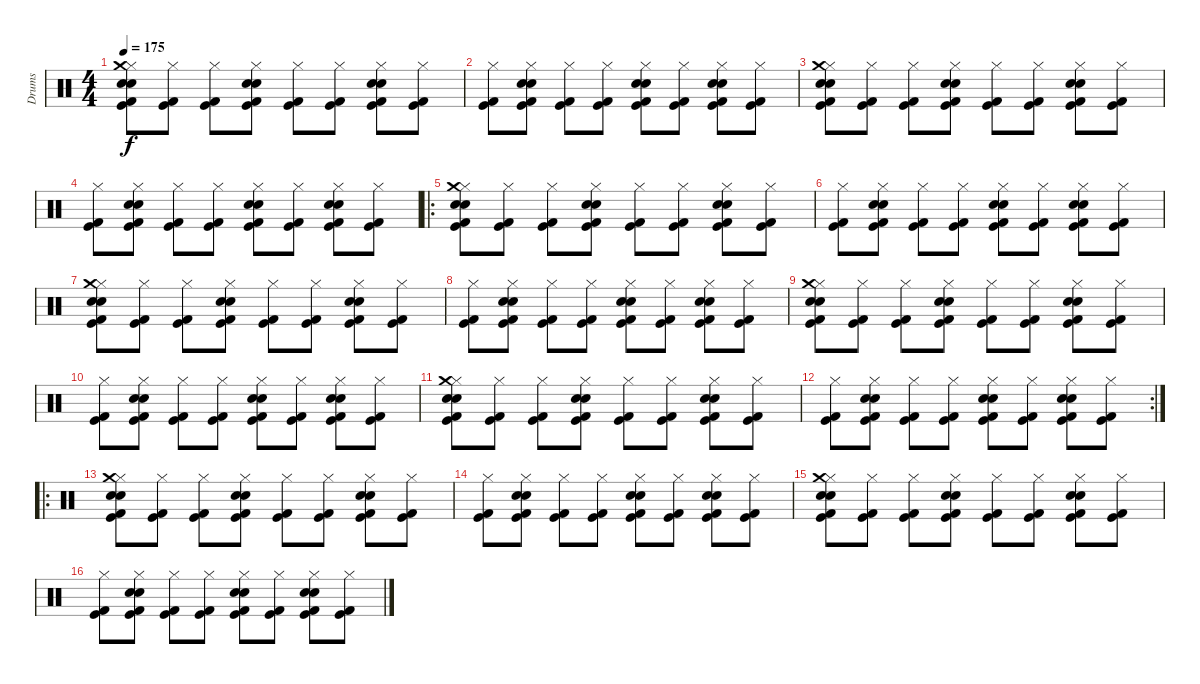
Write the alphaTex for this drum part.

\track ("Drums" "Drums") {instrument percussion}
\staff {score}
\articulation defaults
\ts (4 4)
\tempo 175
\clef neutral
\ks c
("Electric Snare (hit)" "Snare (hit) 2" "Hi-Hat (closed)" "Kick (hit) 2" "Kick (hit)" "Crash medium (hit)").8{dy f} ("Hi-Hat (closed)" "Kick (hit) 2" "Kick (hit)").8 ("Hi-Hat (closed)" "Kick (hit) 2" "Kick (hit)").8 ("Electric Snare (hit)" "Snare (hit) 2" "Hi-Hat (closed)" "Kick (hit) 2" "Kick (hit)").8 ("Hi-Hat (closed)" "Kick (hit) 2" "Kick (hit)").8 ("Hi-Hat (closed)" "Kick (hit) 2" "Kick (hit)").8 ("Electric Snare (hit)" "Snare (hit) 2" "Hi-Hat (closed)" "Kick (hit) 2" "Kick (hit)").8 ("Hi-Hat (closed)" "Kick (hit) 2" "Kick (hit)").8 |
("Hi-Hat (closed)" "Kick (hit) 2" "Kick (hit)").8 ("Snare (hit) 2" "Electric Snare (hit)" "Hi-Hat (closed)" "Kick (hit) 2" "Kick (hit)").8 ("Hi-Hat (closed)" "Kick (hit) 2" "Kick (hit)").8 ("Hi-Hat (closed)" "Kick (hit) 2" "Kick (hit)").8 ("Snare (hit) 2" "Electric Snare (hit)" "Hi-Hat (closed)" "Kick (hit) 2" "Kick (hit)").8 ("Hi-Hat (closed)" "Kick (hit) 2" "Kick (hit)").8 ("Electric Snare (hit)" "Snare (hit) 2" "Hi-Hat (closed)" "Kick (hit) 2" "Kick (hit)").8 ("Hi-Hat (closed)" "Kick (hit) 2" "Kick (hit)").8 |
("Electric Snare (hit)" "Snare (hit) 2" "Hi-Hat (closed)" "Kick (hit) 2" "Kick (hit)" "Crash medium (hit)").8 ("Hi-Hat (closed)" "Kick (hit) 2" "Kick (hit)").8 ("Hi-Hat (closed)" "Kick (hit) 2" "Kick (hit)").8 ("Electric Snare (hit)" "Snare (hit) 2" "Hi-Hat (closed)" "Kick (hit) 2" "Kick (hit)").8 ("Hi-Hat (closed)" "Kick (hit) 2" "Kick (hit)").8 ("Hi-Hat (closed)" "Kick (hit) 2" "Kick (hit)").8 ("Electric Snare (hit)" "Snare (hit) 2" "Hi-Hat (closed)" "Kick (hit) 2" "Kick (hit)").8 ("Hi-Hat (closed)" "Kick (hit) 2" "Kick (hit)").8 |
("Hi-Hat (closed)" "Kick (hit) 2" "Kick (hit)").8 ("Snare (hit) 2" "Electric Snare (hit)" "Hi-Hat (closed)" "Kick (hit) 2" "Kick (hit)").8 ("Hi-Hat (closed)" "Kick (hit) 2" "Kick (hit)").8 ("Hi-Hat (closed)" "Kick (hit) 2" "Kick (hit)").8 ("Snare (hit) 2" "Electric Snare (hit)" "Hi-Hat (closed)" "Kick (hit) 2" "Kick (hit)").8 ("Hi-Hat (closed)" "Kick (hit) 2" "Kick (hit)").8 ("Electric Snare (hit)" "Snare (hit) 2" "Hi-Hat (closed)" "Kick (hit) 2" "Kick (hit)").8 ("Hi-Hat (closed)" "Kick (hit) 2" "Kick (hit)").8 |
\ro
("Electric Snare (hit)" "Snare (hit) 2" "Hi-Hat (closed)" "Kick (hit) 2" "Kick (hit)" "Crash medium (hit)").8 ("Hi-Hat (closed)" "Kick (hit) 2" "Kick (hit)").8 ("Hi-Hat (closed)" "Kick (hit) 2" "Kick (hit)").8 ("Electric Snare (hit)" "Snare (hit) 2" "Hi-Hat (closed)" "Kick (hit) 2" "Kick (hit)").8 ("Hi-Hat (closed)" "Kick (hit) 2" "Kick (hit)").8 ("Hi-Hat (closed)" "Kick (hit) 2" "Kick (hit)").8 ("Electric Snare (hit)" "Snare (hit) 2" "Hi-Hat (closed)" "Kick (hit) 2" "Kick (hit)").8 ("Hi-Hat (closed)" "Kick (hit) 2" "Kick (hit)").8 |
("Hi-Hat (closed)" "Kick (hit) 2" "Kick (hit)").8 ("Snare (hit) 2" "Electric Snare (hit)" "Hi-Hat (closed)" "Kick (hit) 2" "Kick (hit)").8 ("Hi-Hat (closed)" "Kick (hit) 2" "Kick (hit)").8 ("Hi-Hat (closed)" "Kick (hit) 2" "Kick (hit)").8 ("Snare (hit) 2" "Electric Snare (hit)" "Hi-Hat (closed)" "Kick (hit) 2" "Kick (hit)").8 ("Hi-Hat (closed)" "Kick (hit) 2" "Kick (hit)").8 ("Electric Snare (hit)" "Snare (hit) 2" "Hi-Hat (closed)" "Kick (hit) 2" "Kick (hit)").8 ("Hi-Hat (closed)" "Kick (hit) 2" "Kick (hit)").8 |
("Electric Snare (hit)" "Snare (hit) 2" "Hi-Hat (closed)" "Kick (hit) 2" "Kick (hit)" "Crash medium (hit)").8 ("Hi-Hat (closed)" "Kick (hit) 2" "Kick (hit)").8 ("Hi-Hat (closed)" "Kick (hit) 2" "Kick (hit)").8 ("Electric Snare (hit)" "Snare (hit) 2" "Hi-Hat (closed)" "Kick (hit) 2" "Kick (hit)").8 ("Hi-Hat (closed)" "Kick (hit) 2" "Kick (hit)").8 ("Hi-Hat (closed)" "Kick (hit) 2" "Kick (hit)").8 ("Electric Snare (hit)" "Snare (hit) 2" "Hi-Hat (closed)" "Kick (hit) 2" "Kick (hit)").8 ("Hi-Hat (closed)" "Kick (hit) 2" "Kick (hit)").8 |
("Hi-Hat (closed)" "Kick (hit) 2" "Kick (hit)").8 ("Snare (hit) 2" "Electric Snare (hit)" "Hi-Hat (closed)" "Kick (hit) 2" "Kick (hit)").8 ("Hi-Hat (closed)" "Kick (hit) 2" "Kick (hit)").8 ("Hi-Hat (closed)" "Kick (hit) 2" "Kick (hit)").8 ("Snare (hit) 2" "Electric Snare (hit)" "Hi-Hat (closed)" "Kick (hit) 2" "Kick (hit)").8 ("Hi-Hat (closed)" "Kick (hit) 2" "Kick (hit)").8 ("Electric Snare (hit)" "Snare (hit) 2" "Hi-Hat (closed)" "Kick (hit) 2" "Kick (hit)").8 ("Hi-Hat (closed)" "Kick (hit) 2" "Kick (hit)").8 |
("Electric Snare (hit)" "Snare (hit) 2" "Hi-Hat (closed)" "Kick (hit) 2" "Kick (hit)" "Crash medium (hit)").8 ("Hi-Hat (closed)" "Kick (hit) 2" "Kick (hit)").8 ("Hi-Hat (closed)" "Kick (hit) 2" "Kick (hit)").8 ("Electric Snare (hit)" "Snare (hit) 2" "Hi-Hat (closed)" "Kick (hit) 2" "Kick (hit)").8 ("Hi-Hat (closed)" "Kick (hit) 2" "Kick (hit)").8 ("Hi-Hat (closed)" "Kick (hit) 2" "Kick (hit)").8 ("Electric Snare (hit)" "Snare (hit) 2" "Hi-Hat (closed)" "Kick (hit) 2" "Kick (hit)").8 ("Hi-Hat (closed)" "Kick (hit) 2" "Kick (hit)").8 |
("Hi-Hat (closed)" "Kick (hit) 2" "Kick (hit)").8 ("Snare (hit) 2" "Electric Snare (hit)" "Hi-Hat (closed)" "Kick (hit) 2" "Kick (hit)").8 ("Hi-Hat (closed)" "Kick (hit) 2" "Kick (hit)").8 ("Hi-Hat (closed)" "Kick (hit) 2" "Kick (hit)").8 ("Snare (hit) 2" "Electric Snare (hit)" "Hi-Hat (closed)" "Kick (hit) 2" "Kick (hit)").8 ("Hi-Hat (closed)" "Kick (hit) 2" "Kick (hit)").8 ("Electric Snare (hit)" "Snare (hit) 2" "Hi-Hat (closed)" "Kick (hit) 2" "Kick (hit)").8 ("Hi-Hat (closed)" "Kick (hit) 2" "Kick (hit)").8 |
("Electric Snare (hit)" "Snare (hit) 2" "Hi-Hat (closed)" "Kick (hit) 2" "Kick (hit)" "Crash medium (hit)").8 ("Hi-Hat (closed)" "Kick (hit) 2" "Kick (hit)").8 ("Hi-Hat (closed)" "Kick (hit) 2" "Kick (hit)").8 ("Electric Snare (hit)" "Snare (hit) 2" "Hi-Hat (closed)" "Kick (hit) 2" "Kick (hit)").8 ("Hi-Hat (closed)" "Kick (hit) 2" "Kick (hit)").8 ("Hi-Hat (closed)" "Kick (hit) 2" "Kick (hit)").8 ("Electric Snare (hit)" "Snare (hit) 2" "Hi-Hat (closed)" "Kick (hit) 2" "Kick (hit)").8 ("Hi-Hat (closed)" "Kick (hit) 2" "Kick (hit)").8 |
\rc 2
("Hi-Hat (closed)" "Kick (hit) 2" "Kick (hit)").8 ("Snare (hit) 2" "Electric Snare (hit)" "Hi-Hat (closed)" "Kick (hit) 2" "Kick (hit)").8 ("Hi-Hat (closed)" "Kick (hit) 2" "Kick (hit)").8 ("Hi-Hat (closed)" "Kick (hit) 2" "Kick (hit)").8 ("Snare (hit) 2" "Electric Snare (hit)" "Hi-Hat (closed)" "Kick (hit) 2" "Kick (hit)").8 ("Hi-Hat (closed)" "Kick (hit) 2" "Kick (hit)").8 ("Electric Snare (hit)" "Snare (hit) 2" "Hi-Hat (closed)" "Kick (hit) 2" "Kick (hit)").8 ("Hi-Hat (closed)" "Kick (hit) 2" "Kick (hit)").8 |
\ro
("Electric Snare (hit)" "Snare (hit) 2" "Hi-Hat (closed)" "Kick (hit) 2" "Kick (hit)" "Crash medium (hit)").8 ("Hi-Hat (closed)" "Kick (hit) 2" "Kick (hit)").8 ("Hi-Hat (closed)" "Kick (hit) 2" "Kick (hit)").8 ("Electric Snare (hit)" "Snare (hit) 2" "Hi-Hat (closed)" "Kick (hit) 2" "Kick (hit)").8 ("Hi-Hat (closed)" "Kick (hit) 2" "Kick (hit)").8 ("Hi-Hat (closed)" "Kick (hit) 2" "Kick (hit)").8 ("Electric Snare (hit)" "Snare (hit) 2" "Hi-Hat (closed)" "Kick (hit) 2" "Kick (hit)").8 ("Hi-Hat (closed)" "Kick (hit) 2" "Kick (hit)").8 |
("Hi-Hat (closed)" "Kick (hit) 2" "Kick (hit)").8 ("Snare (hit) 2" "Electric Snare (hit)" "Hi-Hat (closed)" "Kick (hit) 2" "Kick (hit)").8 ("Hi-Hat (closed)" "Kick (hit) 2" "Kick (hit)").8 ("Hi-Hat (closed)" "Kick (hit) 2" "Kick (hit)").8 ("Snare (hit) 2" "Electric Snare (hit)" "Hi-Hat (closed)" "Kick (hit) 2" "Kick (hit)").8 ("Hi-Hat (closed)" "Kick (hit) 2" "Kick (hit)").8 ("Electric Snare (hit)" "Snare (hit) 2" "Hi-Hat (closed)" "Kick (hit) 2" "Kick (hit)").8 ("Hi-Hat (closed)" "Kick (hit) 2" "Kick (hit)").8 |
("Electric Snare (hit)" "Snare (hit) 2" "Hi-Hat (closed)" "Kick (hit) 2" "Kick (hit)" "Crash medium (hit)").8 ("Hi-Hat (closed)" "Kick (hit) 2" "Kick (hit)").8 ("Hi-Hat (closed)" "Kick (hit) 2" "Kick (hit)").8 ("Electric Snare (hit)" "Snare (hit) 2" "Hi-Hat (closed)" "Kick (hit) 2" "Kick (hit)").8 ("Hi-Hat (closed)" "Kick (hit) 2" "Kick (hit)").8 ("Hi-Hat (closed)" "Kick (hit) 2" "Kick (hit)").8 ("Electric Snare (hit)" "Snare (hit) 2" "Hi-Hat (closed)" "Kick (hit) 2" "Kick (hit)").8 ("Hi-Hat (closed)" "Kick (hit) 2" "Kick (hit)").8 |
("Hi-Hat (closed)" "Kick (hit) 2" "Kick (hit)").8 ("Snare (hit) 2" "Electric Snare (hit)" "Hi-Hat (closed)" "Kick (hit) 2" "Kick (hit)").8 ("Hi-Hat (closed)" "Kick (hit) 2" "Kick (hit)").8 ("Hi-Hat (closed)" "Kick (hit) 2" "Kick (hit)").8 ("Snare (hit) 2" "Electric Snare (hit)" "Hi-Hat (closed)" "Kick (hit) 2" "Kick (hit)").8 ("Hi-Hat (closed)" "Kick (hit) 2" "Kick (hit)").8 ("Electric Snare (hit)" "Snare (hit) 2" "Hi-Hat (closed)" "Kick (hit) 2" "Kick (hit)").8 ("Hi-Hat (closed)" "Kick (hit) 2" "Kick (hit)").8
